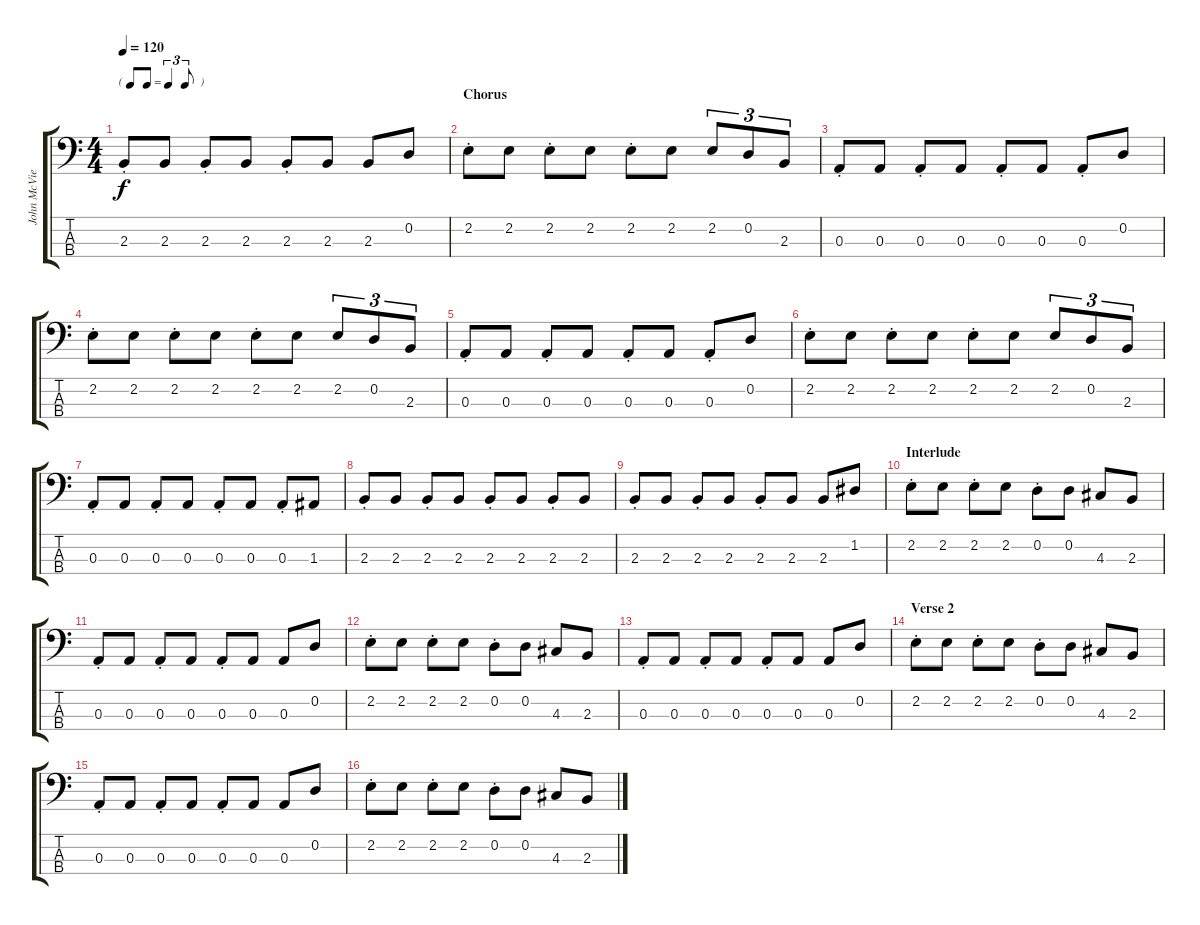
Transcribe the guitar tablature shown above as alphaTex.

\track ("John McVie - Bass" "John McVie") {instrument electricbassfinger}
\staff {score tabs}
\tuning (G2 D2 A1 E1) {hide}
\ts (4 4)
\tf triplet8th
\tempo 120
\clef f4
\ks c
2.3{st}.8{dy f} 2.3.8 2.3{st}.8 2.3.8 2.3{st}.8 2.3.8 2.3.8 0.2.8 |
\section ("" "Chorus")
2.2{st}.8 2.2.8 2.2{st}.8 2.2.8 2.2{st}.8 2.2.8 2.2.8{tu (3 2)} 0.2.8{tu (3 2)} 2.3.8{tu (3 2)} |
0.3{st}.8 0.3.8 0.3{st}.8 0.3.8 0.3{st}.8 0.3.8 0.3{st}.8 0.2.8 |
2.2{st}.8 2.2.8 2.2{st}.8 2.2.8 2.2{st}.8 2.2.8 2.2.8{tu (3 2)} 0.2.8{tu (3 2)} 2.3.8{tu (3 2)} |
0.3{st}.8 0.3.8 0.3{st}.8 0.3.8 0.3{st}.8 0.3.8 0.3{st}.8 0.2.8 |
2.2{st}.8 2.2.8 2.2{st}.8 2.2.8 2.2{st}.8 2.2.8 2.2.8{tu (3 2)} 0.2.8{tu (3 2)} 2.3.8{tu (3 2)} |
0.3{st}.8 0.3.8 0.3{st}.8 0.3.8 0.3{st}.8 0.3.8 0.3{st}.8 1.3.8 |
2.3{st}.8 2.3.8 2.3{st}.8 2.3.8 2.3{st}.8 2.3.8 2.3{st}.8 2.3.8 |
2.3{st}.8 2.3.8 2.3{st}.8 2.3.8 2.3{st}.8 2.3.8 2.3.8 1.2.8 |
\section ("" "Interlude")
2.2{st}.8 2.2.8 2.2{st}.8 2.2.8 0.2{st}.8 0.2.8 4.3.8 2.3.8 |
0.3{st}.8 0.3.8 0.3{st}.8 0.3.8 0.3{st}.8 0.3.8 0.3.8 0.2.8 |
2.2{st}.8 2.2.8 2.2{st}.8 2.2.8 0.2{st}.8 0.2.8 4.3.8 2.3.8 |
0.3{st}.8 0.3.8 0.3{st}.8 0.3.8 0.3{st}.8 0.3.8 0.3.8 0.2.8 |
\section ("" "Verse 2")
2.2{st}.8 2.2.8 2.2{st}.8 2.2.8 0.2{st}.8 0.2.8 4.3.8 2.3.8 |
0.3{st}.8 0.3.8 0.3{st}.8 0.3.8 0.3{st}.8 0.3.8 0.3.8 0.2.8 |
2.2{st}.8 2.2.8 2.2{st}.8 2.2.8 0.2{st}.8 0.2.8 4.3.8 2.3.8
